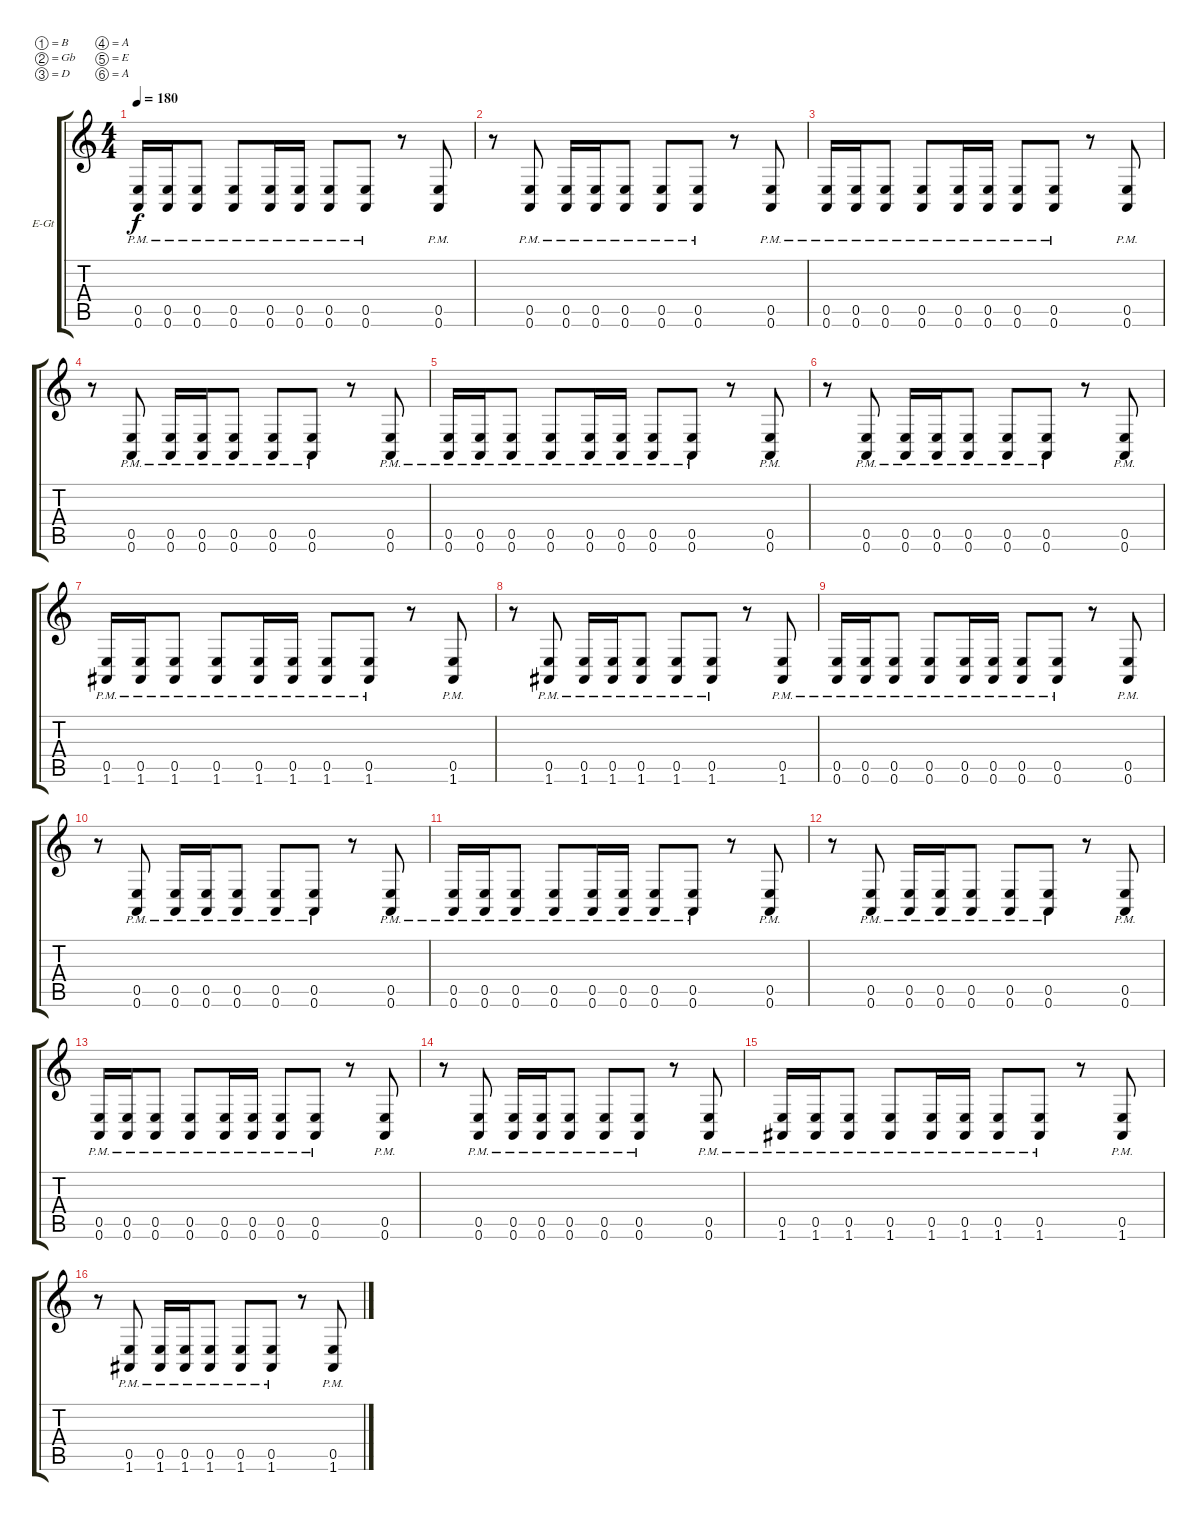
\bracketExtendMode groupsimilarinstruments
\firstSystemTrackNameOrientation horizontal
\otherSystemsTrackNameOrientation horizontal
\track ("Git 1" "E-Gt") {instrument distortionguitar}
\staff {score tabs}
\tuning (B3 Gb3 D3 A2 E2 A1)
\ts (4 4)
\tempo 180
\clef g2
\ks c
(0.6{pm} 0.5{pm}).16{dy f} (0.6{pm} 0.5{pm}).16 (0.6{pm} 0.5{pm}).8 (0.6{pm} 0.5{pm}).8 (0.6{pm} 0.5{pm}).16 (0.6{pm} 0.5{pm}).16 (0.6{pm} 0.5{pm}).8 (0.6{pm} 0.5{pm}).8 r.8 (0.6{pm} 0.5{pm}).8 |
r.8 (0.6{pm} 0.5{pm}).8 (0.6{pm} 0.5{pm}).16 (0.6{pm} 0.5{pm}).16 (0.6{pm} 0.5{pm}).8 (0.6{pm} 0.5{pm}).8 (0.6{pm} 0.5{pm}).8 r.8 (0.6{pm} 0.5{pm}).8 |
(0.6{pm} 0.5{pm}).16 (0.6{pm} 0.5{pm}).16 (0.6{pm} 0.5{pm}).8 (0.6{pm} 0.5{pm}).8 (0.6{pm} 0.5{pm}).16 (0.6{pm} 0.5{pm}).16 (0.6{pm} 0.5{pm}).8 (0.6{pm} 0.5{pm}).8 r.8 (0.6{pm} 0.5{pm}).8 |
r.8 (0.6{pm} 0.5{pm}).8 (0.6{pm} 0.5{pm}).16 (0.6{pm} 0.5{pm}).16 (0.6{pm} 0.5{pm}).8 (0.6{pm} 0.5{pm}).8 (0.6{pm} 0.5{pm}).8 r.8 (0.6{pm} 0.5{pm}).8 |
(0.6{pm} 0.5{pm}).16 (0.6{pm} 0.5{pm}).16 (0.6{pm} 0.5{pm}).8 (0.6{pm} 0.5{pm}).8 (0.6{pm} 0.5{pm}).16 (0.6{pm} 0.5{pm}).16 (0.6{pm} 0.5{pm}).8 (0.6{pm} 0.5{pm}).8 r.8 (0.6{pm} 0.5{pm}).8 |
r.8 (0.6{pm} 0.5{pm}).8 (0.6{pm} 0.5{pm}).16 (0.6{pm} 0.5{pm}).16 (0.6{pm} 0.5{pm}).8 (0.6{pm} 0.5{pm}).8 (0.6{pm} 0.5{pm}).8 r.8 (0.6{pm} 0.5{pm}).8 |
(1.6{pm} 0.5{pm}).16 (1.6{pm} 0.5{pm}).16 (1.6{pm} 0.5{pm}).8 (1.6{pm} 0.5{pm}).8 (1.6{pm} 0.5{pm}).16 (1.6{pm} 0.5{pm}).16 (1.6{pm} 0.5{pm}).8 (1.6{pm} 0.5{pm}).8 r.8 (1.6{pm} 0.5{pm}).8 |
r.8 (1.6{pm} 0.5{pm}).8 (1.6{pm} 0.5{pm}).16 (1.6{pm} 0.5{pm}).16 (1.6{pm} 0.5{pm}).8 (1.6{pm} 0.5{pm}).8 (1.6{pm} 0.5{pm}).8 r.8 (1.6{pm} 0.5{pm}).8 |
(0.6{pm} 0.5{pm}).16 (0.6{pm} 0.5{pm}).16 (0.6{pm} 0.5{pm}).8 (0.6{pm} 0.5{pm}).8 (0.6{pm} 0.5{pm}).16 (0.6{pm} 0.5{pm}).16 (0.6{pm} 0.5{pm}).8 (0.6{pm} 0.5{pm}).8 r.8 (0.6{pm} 0.5{pm}).8 |
r.8 (0.6{pm} 0.5{pm}).8 (0.6{pm} 0.5{pm}).16 (0.6{pm} 0.5{pm}).16 (0.6{pm} 0.5{pm}).8 (0.6{pm} 0.5{pm}).8 (0.6{pm} 0.5{pm}).8 r.8 (0.6{pm} 0.5{pm}).8 |
(0.6{pm} 0.5{pm}).16 (0.6{pm} 0.5{pm}).16 (0.6{pm} 0.5{pm}).8 (0.6{pm} 0.5{pm}).8 (0.6{pm} 0.5{pm}).16 (0.6{pm} 0.5{pm}).16 (0.6{pm} 0.5{pm}).8 (0.6{pm} 0.5{pm}).8 r.8 (0.6{pm} 0.5{pm}).8 |
r.8 (0.6{pm} 0.5{pm}).8 (0.6{pm} 0.5{pm}).16 (0.6{pm} 0.5{pm}).16 (0.6{pm} 0.5{pm}).8 (0.6{pm} 0.5{pm}).8 (0.6{pm} 0.5{pm}).8 r.8 (0.6{pm} 0.5{pm}).8 |
(0.6{pm} 0.5{pm}).16 (0.6{pm} 0.5{pm}).16 (0.6{pm} 0.5{pm}).8 (0.6{pm} 0.5{pm}).8 (0.6{pm} 0.5{pm}).16 (0.6{pm} 0.5{pm}).16 (0.6{pm} 0.5{pm}).8 (0.6{pm} 0.5{pm}).8 r.8 (0.6{pm} 0.5{pm}).8 |
r.8 (0.6{pm} 0.5{pm}).8 (0.6{pm} 0.5{pm}).16 (0.6{pm} 0.5{pm}).16 (0.6{pm} 0.5{pm}).8 (0.6{pm} 0.5{pm}).8 (0.6{pm} 0.5{pm}).8 r.8 (0.6{pm} 0.5{pm}).8 |
(1.6{pm} 0.5{pm}).16 (1.6{pm} 0.5{pm}).16 (1.6{pm} 0.5{pm}).8 (1.6{pm} 0.5{pm}).8 (1.6{pm} 0.5{pm}).16 (1.6{pm} 0.5{pm}).16 (1.6{pm} 0.5{pm}).8 (1.6{pm} 0.5{pm}).8 r.8 (1.6{pm} 0.5{pm}).8 |
r.8 (1.6{pm} 0.5{pm}).8 (1.6{pm} 0.5{pm}).16 (1.6{pm} 0.5{pm}).16 (1.6{pm} 0.5{pm}).8 (1.6{pm} 0.5{pm}).8 (1.6{pm} 0.5{pm}).8 r.8 (1.6{pm} 0.5{pm}).8
